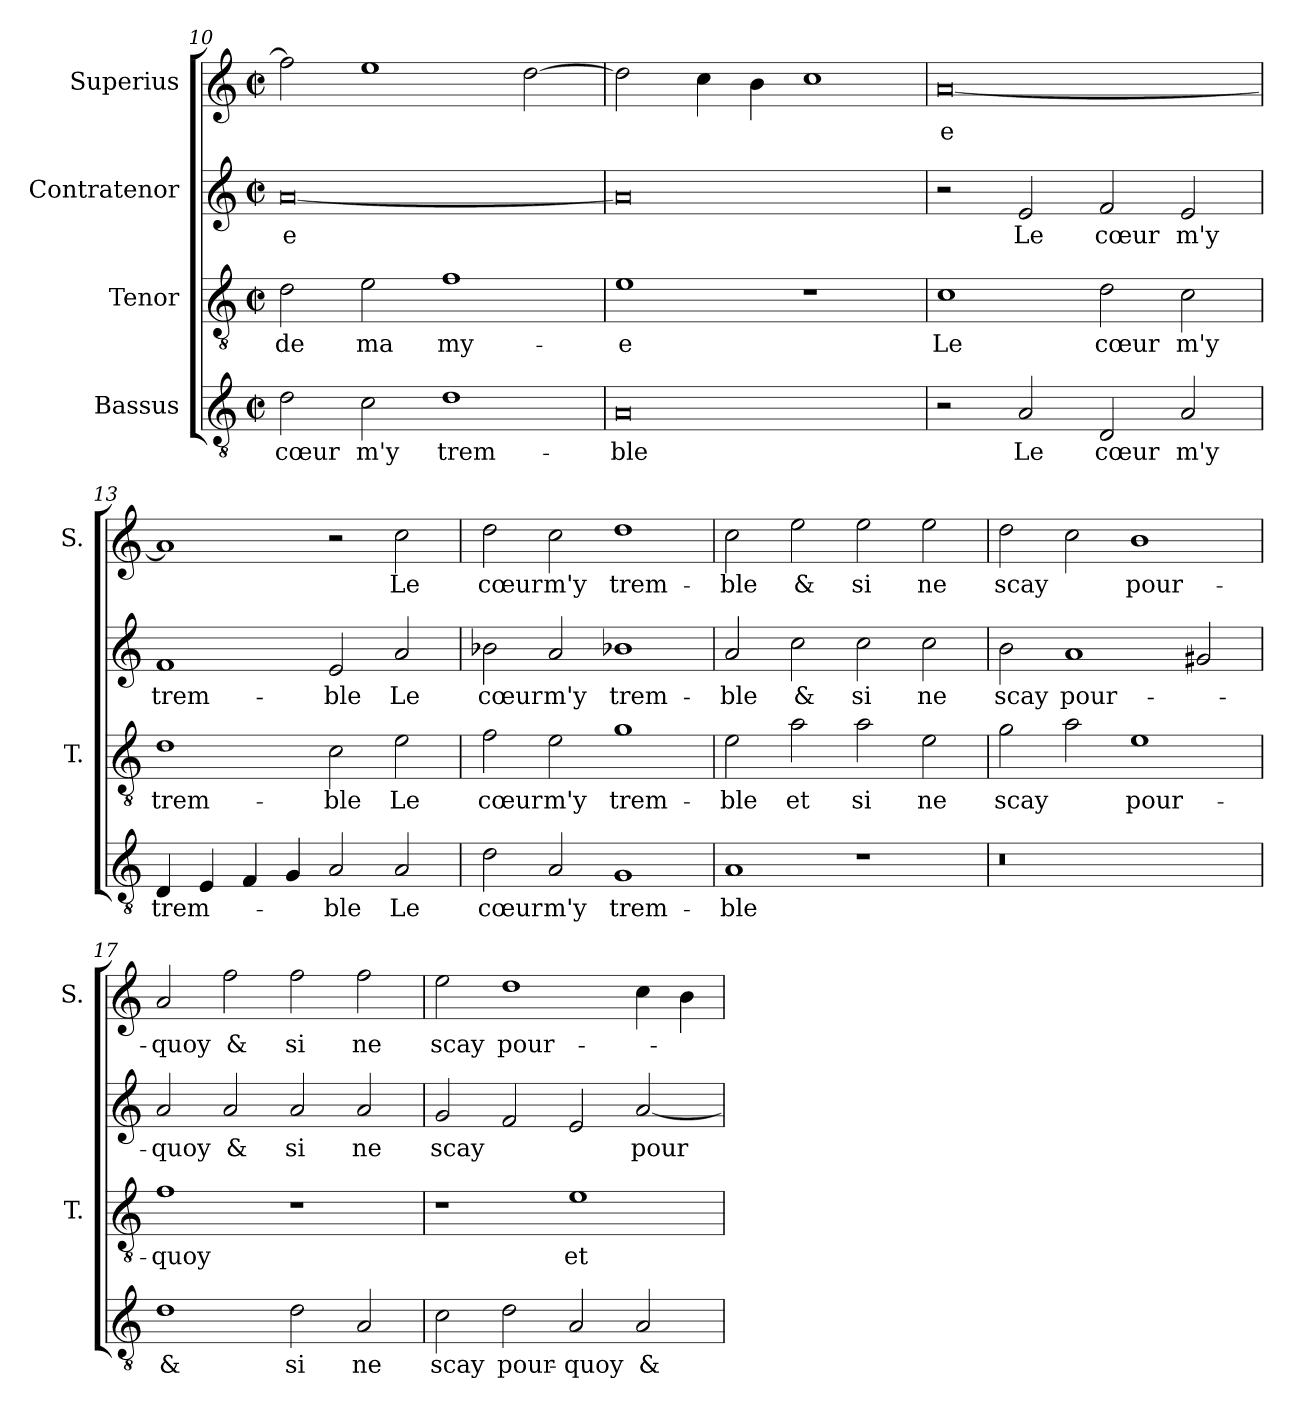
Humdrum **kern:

**kern	**text	**kern	**text	**kern	**text	**kern	**text
*part4	*part4	*part3	*part3	*part2	*part2	*part1	*part1
*staff4	*staff4	*staff3	*staff3	*staff2	*staff2	*staff1	*staff1
*I"Bassus	*	*I"Tenor	*	*I"Contratenor	*	*I"Superius	*
*	*	*I'T.	*	*	*	*I'S.	*
*clefGv2	*	*clefGv2	*	*clefG2	*	*clefG2	*
*k[]	*	*k[]	*	*k[]	*	*k[]	*
*C:	*	*C:	*	*C:	*	*C:	*
*M2/2	*	*M2/2	*	*M2/2	*	*M2/2	*
*met(c|)	*	*met(c|)	*	*met(c|)	*	*met(c|)	*
=10	=10	=10	=10	=10	=10	=10	=10
2d\	cœur	2d\	de	[0a/	-e	2ff\]	.
2c\	m'y	2e\	ma	.	.	1ee\	.
1d\	trem-	1f\	my-	.	.	.	.
.	.	.	.	.	.	[2dd\	.
=11	=11	=11	=11	=11	=11	=11	=11
0A/	-ble	1e\	-e	0a/]	.	2dd\]	.
.	.	.	.	.	.	4cc\	.
.	.	.	.	.	.	4b\	.
.	.	1r	.	.	.	1cc\	.
=12	=12	=12	=12	=12	=12	=12	=12
2r	.	1c\	Le	2r	.	[0a/	-e
2A/	Le	.	.	2e/	Le	.	.
2D/	cœur	2d\	cœur	2f/	cœur	.	.
2A/	m'y	2c\	m'y	2e/	m'y	.	.
!!LO:LB:g=z
=13	=13	=13	=13	=13	=13	=13	=13
4D/	trem-	1d\	trem-	1f/	trem-	1a/]	.
4E/	.	.	.	.	.	.	.
4F/	.	.	.	.	.	.	.
4G/	.	.	.	.	.	.	.
2A/	-ble	2c\	-ble	2e/	-ble	2r	.
2A/	Le	2e\	Le	2a/	Le	2cc\	Le
=14	=14	=14	=14	=14	=14	=14	=14
2d\	cœur	2f\	cœur	2b-X\	cœur	2dd\	cœur
2A/	m'y	2e\	m'y	2a/	m'y	2cc\	m'y
1G/	trem-	1g\	trem-	1b-X\	trem-	1dd\	trem-
=15	=15	=15	=15	=15	=15	=15	=15
1A/	-ble	2e\	-ble	2a/	-ble	2cc\	-ble
.	.	2a\	et	2cc\	&	2ee\	&
1r	.	2a\	si	2cc\	si	2ee\	si
.	.	2e\	ne	2cc\	ne	2ee\	ne
=16	=16	=16	=16	=16	=16	=16	=16
!LO:N:vis=0	!	!	!	!	!	!	!
1r	.	2g\	scay	2b\	scay	2dd\	scay
.	.	2a\	.	1a/	pour-	2cc\	.
1ryy	.	1e\	pour-	.	.	1b\	pour-
.	.	.	.	2g#X/	.	.	.
=17	=17	=17	=17	=17	=17	=17	=17
1d\	&	1f\	-quoy	2a/	-quoy	2a/	-quoy
.	.	.	.	2a/	&	2ff\	&
2d\	si	1r	.	2a/	si	2ff\	si
2A/	ne	.	.	2a/	ne	2ff\	ne
=18	=18	=18	=18	=18	=18	=18	=18
2c\	scay	1r	.	2g/	scay	2ee\	scay
2d\	pour-	.	.	2f/	.	1dd\	pour-
2A/	-quoy	1e\	et	2e/	.	.	.
2A/	&	.	.	[2a/	pour-	4cc\	.
.	.	.	.	.	.	4b\	.
=	=	=	=	=	=	=	=
*-	*-	*-	*-	*-	*-	*-	*-
